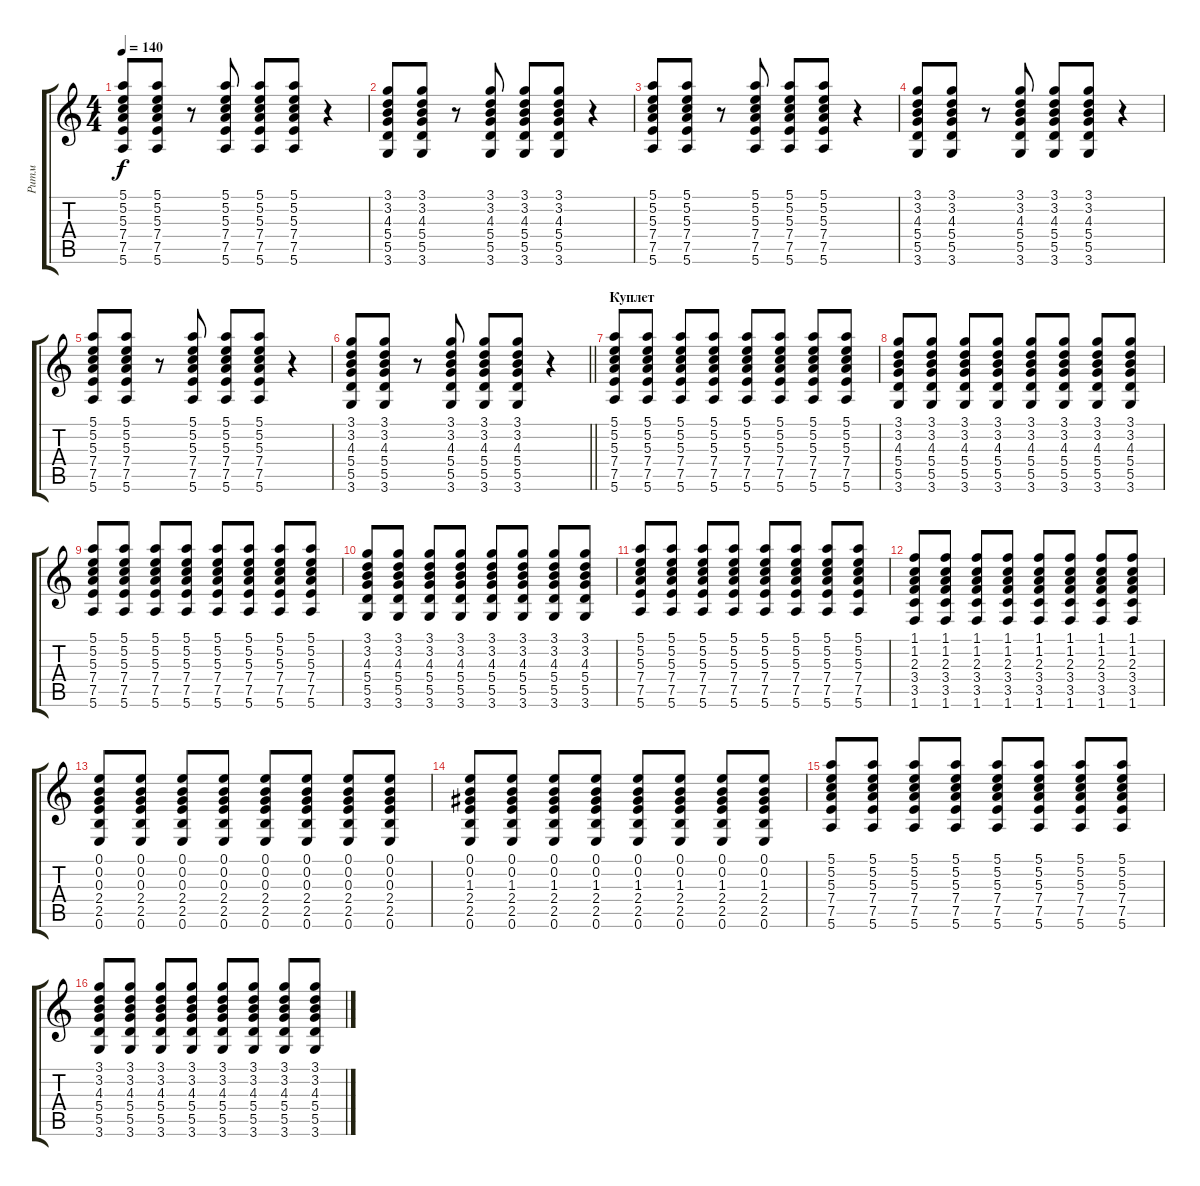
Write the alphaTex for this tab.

\track ("Ритм" "Ритм") {solo instrument acousticguitarsteel}
\staff {score tabs}
\tuning (E4 B3 G3 D3 A2 E2) {hide}
\ts (4 4)
\tempo 140
\clef g2
\ks c
(5.1 5.2 5.3 7.4 7.5 5.6).8{dy f} (5.1 5.2 5.3 7.4 7.5 5.6).8 r.8 (5.1 5.2 5.3 7.4 7.5 5.6).8 (5.1 5.2 5.3 7.4 7.5 5.6).8 (5.1 5.2 5.3 7.4 7.5 5.6).8 r.4 |
(3.1 3.2 4.3 5.4 5.5 3.6).8 (3.1 3.2 4.3 5.4 5.5 3.6).8 r.8 (3.1 3.2 4.3 5.4 5.5 3.6).8 (3.1 3.2 4.3 5.4 5.5 3.6).8 (3.1 3.2 4.3 5.4 5.5 3.6).8 r.4 |
(5.1 5.2 5.3 7.4 7.5 5.6).8 (5.1 5.2 5.3 7.4 7.5 5.6).8 r.8 (5.1 5.2 5.3 7.4 7.5 5.6).8 (5.1 5.2 5.3 7.4 7.5 5.6).8 (5.1 5.2 5.3 7.4 7.5 5.6).8 r.4 |
(3.1 3.2 4.3 5.4 5.5 3.6).8 (3.1 3.2 4.3 5.4 5.5 3.6).8 r.8 (3.1 3.2 4.3 5.4 5.5 3.6).8 (3.1 3.2 4.3 5.4 5.5 3.6).8 (3.1 3.2 4.3 5.4 5.5 3.6).8 r.4 |
(5.1 5.2 5.3 7.4 7.5 5.6).8 (5.1 5.2 5.3 7.4 7.5 5.6).8 r.8 (5.1 5.2 5.3 7.4 7.5 5.6).8 (5.1 5.2 5.3 7.4 7.5 5.6).8 (5.1 5.2 5.3 7.4 7.5 5.6).8 r.4 |
\barLineRight lightlight
(3.1 3.2 4.3 5.4 5.5 3.6).8 (3.1 3.2 4.3 5.4 5.5 3.6).8 r.8 (3.1 3.2 4.3 5.4 5.5 3.6).8 (3.1 3.2 4.3 5.4 5.5 3.6).8 (3.1 3.2 4.3 5.4 5.5 3.6).8 r.4 |
\section ("" "Куплет")
(5.1 5.2 5.3 7.4 7.5 5.6).8 (5.1 5.2 5.3 7.4 7.5 5.6).8 (5.1 5.2 5.3 7.4 7.5 5.6).8 (5.1 5.2 5.3 7.4 7.5 5.6).8 (5.1 5.2 5.3 7.4 7.5 5.6).8 (5.1 5.2 5.3 7.4 7.5 5.6).8 (5.1 5.2 5.3 7.4 7.5 5.6).8 (5.1 5.2 5.3 7.4 7.5 5.6).8 |
(3.1 3.2 4.3 5.4 5.5 3.6).8 (3.1 3.2 4.3 5.4 5.5 3.6).8 (3.1 3.2 4.3 5.4 5.5 3.6).8 (3.1 3.2 4.3 5.4 5.5 3.6).8 (3.1 3.2 4.3 5.4 5.5 3.6).8 (3.1 3.2 4.3 5.4 5.5 3.6).8 (3.1 3.2 4.3 5.4 5.5 3.6).8 (3.1 3.2 4.3 5.4 5.5 3.6).8 |
(5.1 5.2 5.3 7.4 7.5 5.6).8 (5.1 5.2 5.3 7.4 7.5 5.6).8 (5.1 5.2 5.3 7.4 7.5 5.6).8 (5.1 5.2 5.3 7.4 7.5 5.6).8 (5.1 5.2 5.3 7.4 7.5 5.6).8 (5.1 5.2 5.3 7.4 7.5 5.6).8 (5.1 5.2 5.3 7.4 7.5 5.6).8 (5.1 5.2 5.3 7.4 7.5 5.6).8 |
(3.1 3.2 4.3 5.4 5.5 3.6).8 (3.1 3.2 4.3 5.4 5.5 3.6).8 (3.1 3.2 4.3 5.4 5.5 3.6).8 (3.1 3.2 4.3 5.4 5.5 3.6).8 (3.1 3.2 4.3 5.4 5.5 3.6).8 (3.1 3.2 4.3 5.4 5.5 3.6).8 (3.1 3.2 4.3 5.4 5.5 3.6).8 (3.1 3.2 4.3 5.4 5.5 3.6).8 |
(5.1 5.2 5.3 7.4 7.5 5.6).8 (5.1 5.2 5.3 7.4 7.5 5.6).8 (5.1 5.2 5.3 7.4 7.5 5.6).8 (5.1 5.2 5.3 7.4 7.5 5.6).8 (5.1 5.2 5.3 7.4 7.5 5.6).8 (5.1 5.2 5.3 7.4 7.5 5.6).8 (5.1 5.2 5.3 7.4 7.5 5.6).8 (5.1 5.2 5.3 7.4 7.5 5.6).8 |
(1.1 1.2 2.3 3.4 3.5 1.6).8 (1.1 1.2 2.3 3.4 3.5 1.6).8 (1.1 1.2 2.3 3.4 3.5 1.6).8 (1.1 1.2 2.3 3.4 3.5 1.6).8 (1.1 1.2 2.3 3.4 3.5 1.6).8 (1.1 1.2 2.3 3.4 3.5 1.6).8 (1.1 1.2 2.3 3.4 3.5 1.6).8 (1.1 1.2 2.3 3.4 3.5 1.6).8 |
(0.1 0.2 0.3 2.4 2.5 0.6).8 (0.1 0.2 0.3 2.4 2.5 0.6).8 (0.1 0.2 0.3 2.4 2.5 0.6).8 (0.1 0.2 0.3 2.4 2.5 0.6).8 (0.1 0.2 0.3 2.4 2.5 0.6).8 (0.1 0.2 0.3 2.4 2.5 0.6).8 (0.1 0.2 0.3 2.4 2.5 0.6).8 (0.1 0.2 0.3 2.4 2.5 0.6).8 |
(0.1 0.2 1.3 2.4 2.5 0.6).8 (0.1 0.2 1.3 2.4 2.5 0.6).8 (0.1 0.2 1.3 2.4 2.5 0.6).8 (0.1 0.2 1.3 2.4 2.5 0.6).8 (0.1 0.2 1.3 2.4 2.5 0.6).8 (0.1 0.2 1.3 2.4 2.5 0.6).8 (0.1 0.2 1.3 2.4 2.5 0.6).8 (0.1 0.2 1.3 2.4 2.5 0.6).8 |
(5.1 5.2 5.3 7.4 7.5 5.6).8 (5.1 5.2 5.3 7.4 7.5 5.6).8 (5.1 5.2 5.3 7.4 7.5 5.6).8 (5.1 5.2 5.3 7.4 7.5 5.6).8 (5.1 5.2 5.3 7.4 7.5 5.6).8 (5.1 5.2 5.3 7.4 7.5 5.6).8 (5.1 5.2 5.3 7.4 7.5 5.6).8 (5.1 5.2 5.3 7.4 7.5 5.6).8 |
(3.1 3.2 4.3 5.4 5.5 3.6).8 (3.1 3.2 4.3 5.4 5.5 3.6).8 (3.1 3.2 4.3 5.4 5.5 3.6).8 (3.1 3.2 4.3 5.4 5.5 3.6).8 (3.1 3.2 4.3 5.4 5.5 3.6).8 (3.1 3.2 4.3 5.4 5.5 3.6).8 (3.1 3.2 4.3 5.4 5.5 3.6).8 (3.1 3.2 4.3 5.4 5.5 3.6).8
